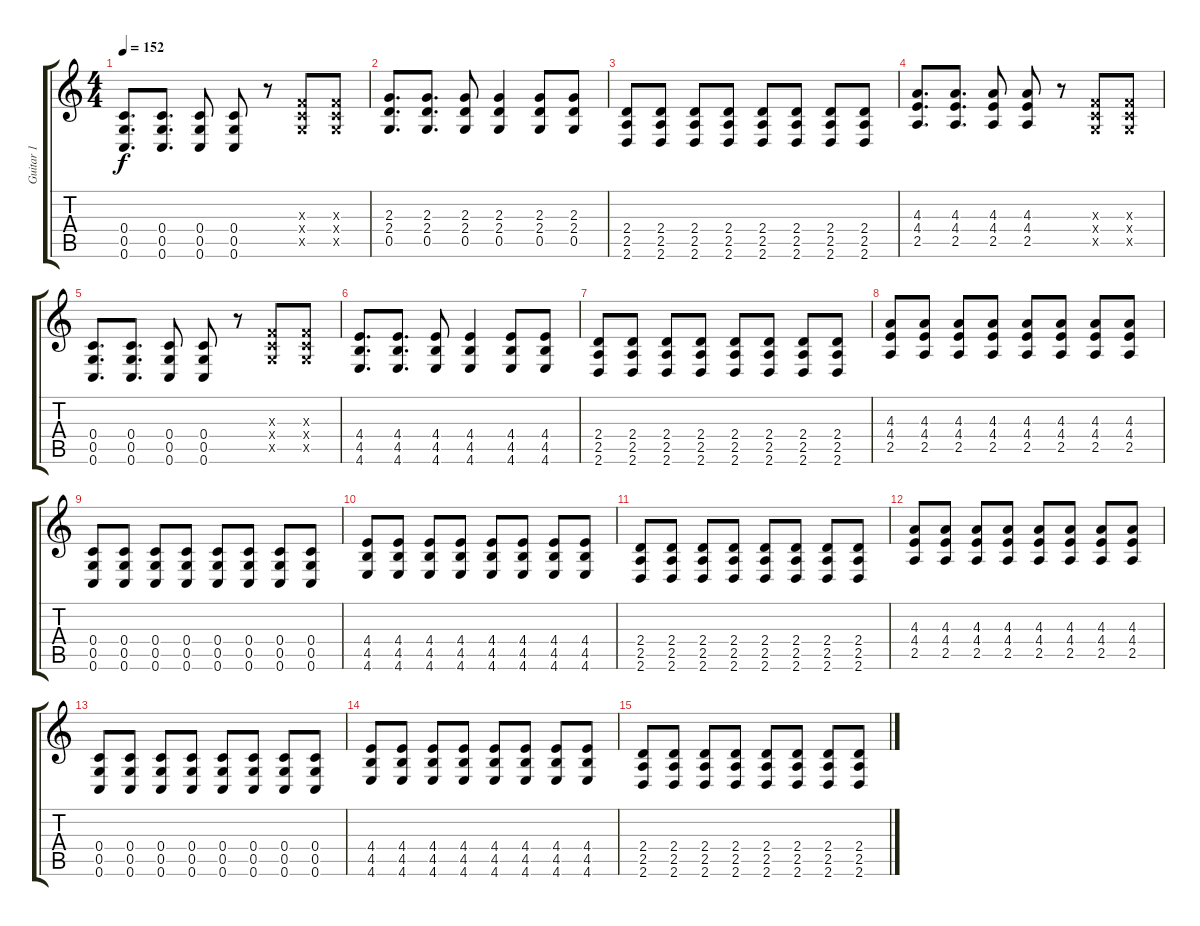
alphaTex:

\track ("Guitar 1" "Guitar 1") {instrument distortionguitar}
\staff {score tabs}
\tuning (D4 A3 F3 C3 G2 C2) {hide}
\ts (4 4)
\tempo 152
\clef g2
\ks c
(0.4 0.5 0.6).8{d dy f} (0.4 0.5 0.6).8{d} (0.4 0.5 0.6).8 (0.4 0.5 0.6).8 r.8 (0.3{x} 0.4{x} 0.5{x}).8 (0.3{x} 0.4{x} 0.5{x}).8 |
(2.3 2.4 0.5).8{d} (2.3 2.4 0.5).8{d} (2.3 2.4 0.5).8 (2.3 2.4 0.5).4 (2.3 2.4 0.5).8 (2.3 2.4 0.5).8 |
(2.4 2.5 2.6).8 (2.4 2.5 2.6).8 (2.4 2.5 2.6).8 (2.4 2.5 2.6).8 (2.4 2.5 2.6).8 (2.4 2.5 2.6).8 (2.4 2.5 2.6).8 (2.4 2.5 2.6).8 |
(4.3 4.4 2.5).8{d} (4.3 4.4 2.5).8{d} (4.3 4.4 2.5).8 (4.3 4.4 2.5).8 r.8 (0.3{x} 0.4{x} 0.5{x}).8 (0.3{x} 0.4{x} 0.5{x}).8 |
(0.4 0.5 0.6).8{d} (0.4 0.5 0.6).8{d} (0.4 0.5 0.6).8 (0.4 0.5 0.6).8 r.8 (0.3{x} 0.4{x} 0.5{x}).8 (0.3{x} 0.4{x} 0.5{x}).8 |
(4.4 4.5 4.6).8{d} (4.4 4.5 4.6).8{d} (4.4 4.5 4.6).8 (4.4 4.5 4.6).4 (4.4 4.5 4.6).8 (4.4 4.5 4.6).8 |
(2.4 2.5 2.6).8 (2.4 2.5 2.6).8 (2.4 2.5 2.6).8 (2.4 2.5 2.6).8 (2.4 2.5 2.6).8 (2.4 2.5 2.6).8 (2.4 2.5 2.6).8 (2.4 2.5 2.6).8 |
(4.3 4.4 2.5).8 (4.3 4.4 2.5).8 (4.3 4.4 2.5).8 (4.3 4.4 2.5).8 (4.3 4.4 2.5).8 (4.3 4.4 2.5).8 (4.3 4.4 2.5).8 (4.3 4.4 2.5).8 |
(0.4 0.5 0.6).8 (0.4 0.5 0.6).8 (0.4 0.5 0.6).8 (0.4 0.5 0.6).8 (0.4 0.5 0.6).8 (0.4 0.5 0.6).8 (0.4 0.5 0.6).8 (0.4 0.5 0.6).8 |
(4.4 4.5 4.6).8 (4.4 4.5 4.6).8 (4.4 4.5 4.6).8 (4.4 4.5 4.6).8 (4.4 4.5 4.6).8 (4.4 4.5 4.6).8 (4.4 4.5 4.6).8 (4.4 4.5 4.6).8 |
(2.4 2.5 2.6).8 (2.4 2.5 2.6).8 (2.4 2.5 2.6).8 (2.4 2.5 2.6).8 (2.4 2.5 2.6).8 (2.4 2.5 2.6).8 (2.4 2.5 2.6).8 (2.4 2.5 2.6).8 |
(4.3 4.4 2.5).8 (4.3 4.4 2.5).8 (4.3 4.4 2.5).8 (4.3 4.4 2.5).8 (4.3 4.4 2.5).8 (4.3 4.4 2.5).8 (4.3 4.4 2.5).8 (4.3 4.4 2.5).8 |
(0.4 0.5 0.6).8 (0.4 0.5 0.6).8 (0.4 0.5 0.6).8 (0.4 0.5 0.6).8 (0.4 0.5 0.6).8 (0.4 0.5 0.6).8 (0.4 0.5 0.6).8 (0.4 0.5 0.6).8 |
(4.4 4.5 4.6).8 (4.4 4.5 4.6).8 (4.4 4.5 4.6).8 (4.4 4.5 4.6).8 (4.4 4.5 4.6).8 (4.4 4.5 4.6).8 (4.4 4.5 4.6).8 (4.4 4.5 4.6).8 |
(2.4 2.5 2.6).8 (2.4 2.5 2.6).8 (2.4 2.5 2.6).8 (2.4 2.5 2.6).8 (2.4 2.5 2.6).8 (2.4 2.5 2.6).8 (2.4 2.5 2.6).8 (2.4 2.5 2.6).8
